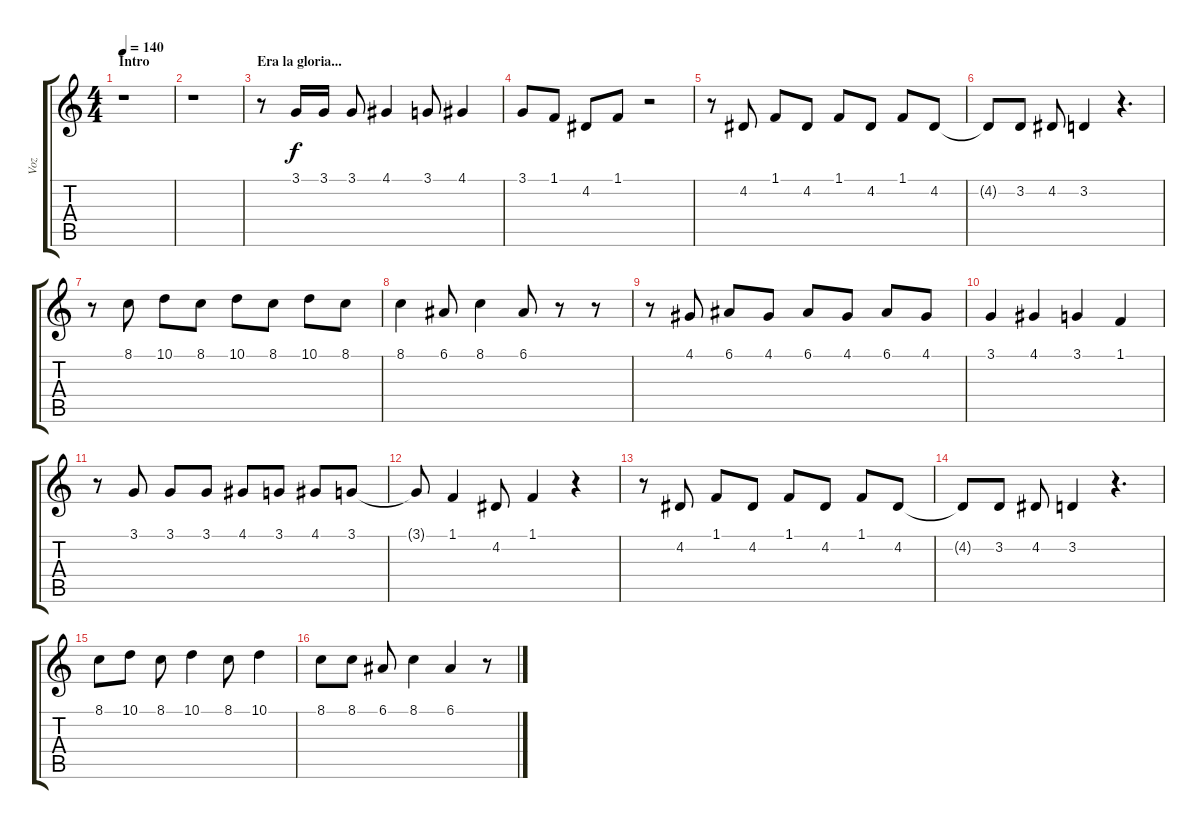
\track ("Voz" "Voz") {instrument acousticgrandpiano}
\staff {score tabs}
\tuning (E4 B3 G3 D3 A2 E2) {hide}
\ts (4 4)
\section ("" "Intro")
\tempo 140
\clef g2
\ks c
r.1{dy f instrument acousticgrandpiano} |
r.1 |
\section ("" "Era la gloria...")
r.8 3.1.16 3.1.16 3.1.8 4.1.4 3.1.8 4.1.4 |
3.1.8 1.1.8 4.2.8 1.1.8 r.2 |
r.8 4.2.8 1.1.8 4.2.8 1.1.8 4.2.8 1.1.8 4.2.8 |
4.2{t}.8 3.2.8 4.2.8 3.2.4 r.4{d} |
r.8 8.1.8 10.1.8 8.1.8 10.1.8 8.1.8 10.1.8 8.1.8 |
8.1.4 6.1.8 8.1.4 6.1.8 r.8 r.8 |
r.8 4.1.8 6.1.8 4.1.8 6.1.8 4.1.8 6.1.8 4.1.8 |
3.1.4 4.1.4 3.1.4 1.1.4 |
r.8 3.1.8 3.1.8 3.1.8 4.1.8 3.1.8 4.1.8 3.1.8 |
3.1{t}.8 1.1.4 4.2.8 1.1.4 r.4 |
r.8 4.2.8 1.1.8 4.2.8 1.1.8 4.2.8 1.1.8 4.2.8 |
4.2{t}.8 3.2.8 4.2.8 3.2.4 r.4{d} |
8.1.8 10.1.8 8.1.8 10.1.4 8.1.8 10.1.4 |
8.1.8 8.1.8 6.1.8 8.1.4 6.1.4 r.8
